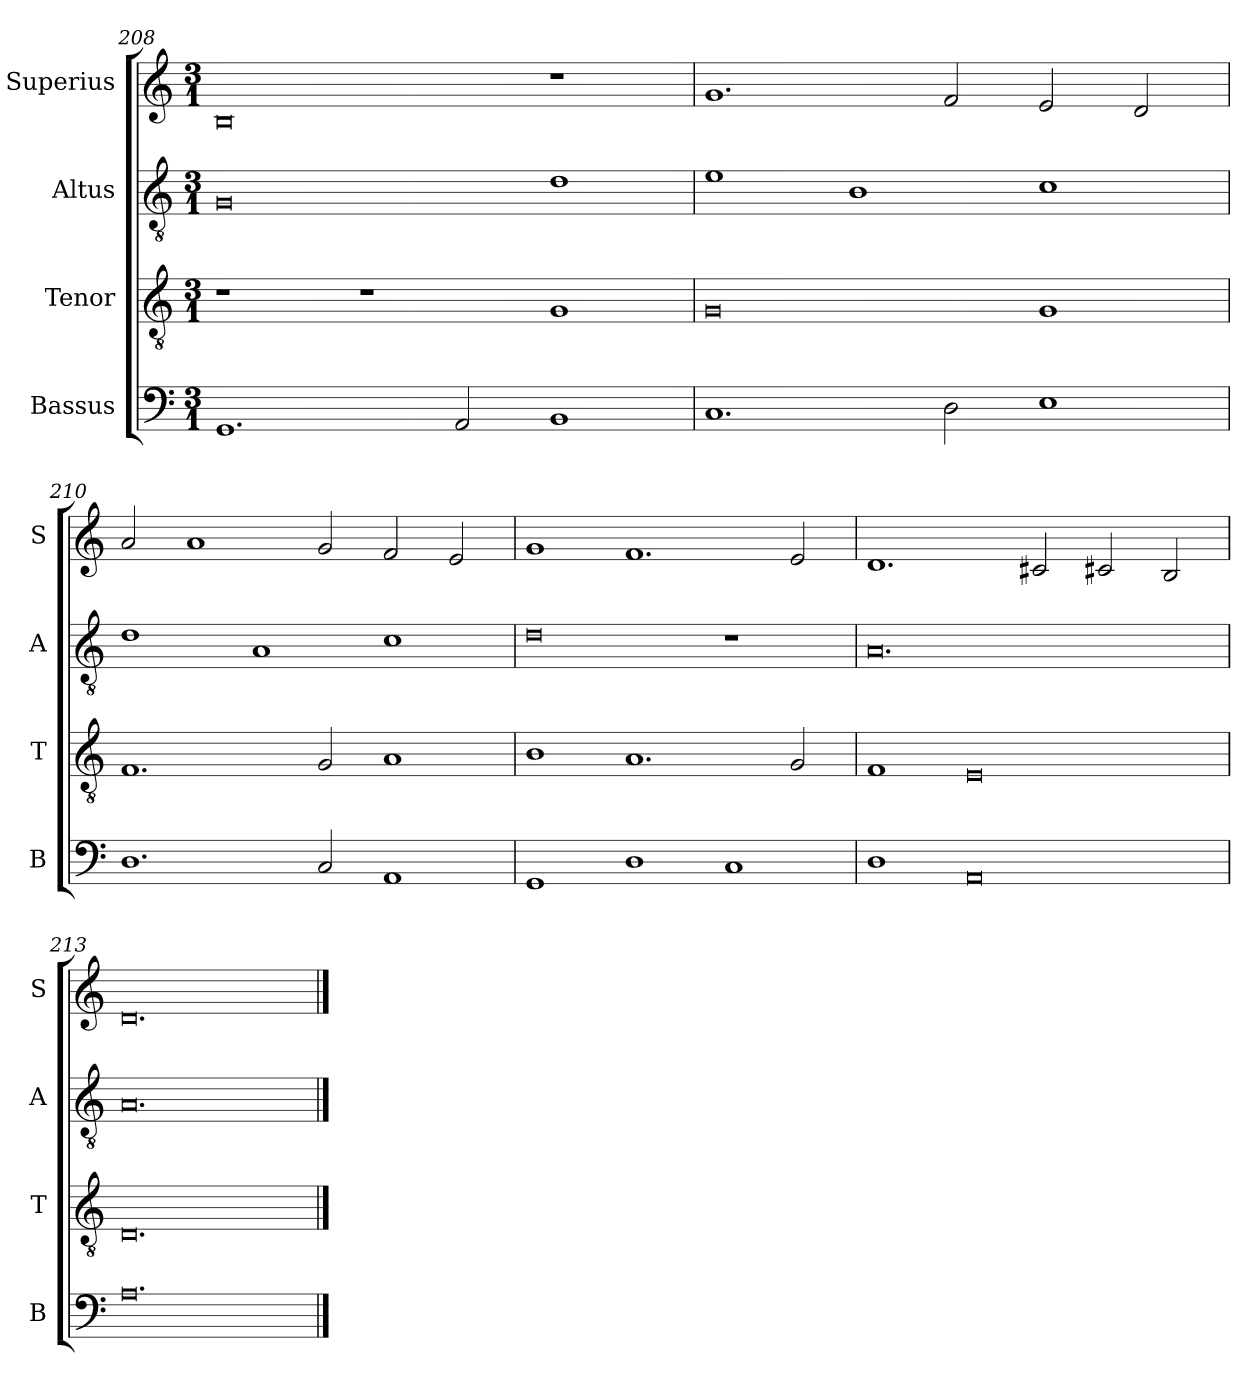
**kern	**kern	**kern	**kern
*part4	*part3	*part2	*part1
*staff4	*staff3	*staff2	*staff1
*I"Bassus	*I"Tenor	*I"Altus	*I"Superius
*I'B	*I'T	*I'A	*I'S
*clefF4	*clefGv2	*clefGv2	*clefG2
*k[]	*k[]	*k[]	*k[]
*M3/1	*M3/1	*M3/1	*M3/1
=208	=208	=208	=208
1.GG	1r	0G	0B
.	1r	.	.
2AA/	.	.	.
1BB	1G	1d	1r
=209	=209	=209	=209
1.C	0G	1e	1.g
.	.	1B	.
2D\	.	.	2f/
1E	1G	1c	2e/
.	.	.	2d/
=210	=210	=210	=210
1.D	1.F	1d	2a/
.	.	.	1a
.	.	1A	.
2C/	2G/	.	2g/
1AA	1A	1c	2f/
.	.	.	2e/
=211	=211	=211	=211
1GG	1B	0d	1g
1D	1.A	.	1.f
1C	.	1r	.
.	2G/	.	2e/
=212	=212	=212	=212
1D	1F	0.A	1.d
0AA	0E	.	.
.	.	.	2c#X/
.	.	.	2c#X/
.	.	.	2B/
=213	=213	=213	=213
0.A	0.D	0.A	0.d
==	==	==	==
*-	*-	*-	*-
